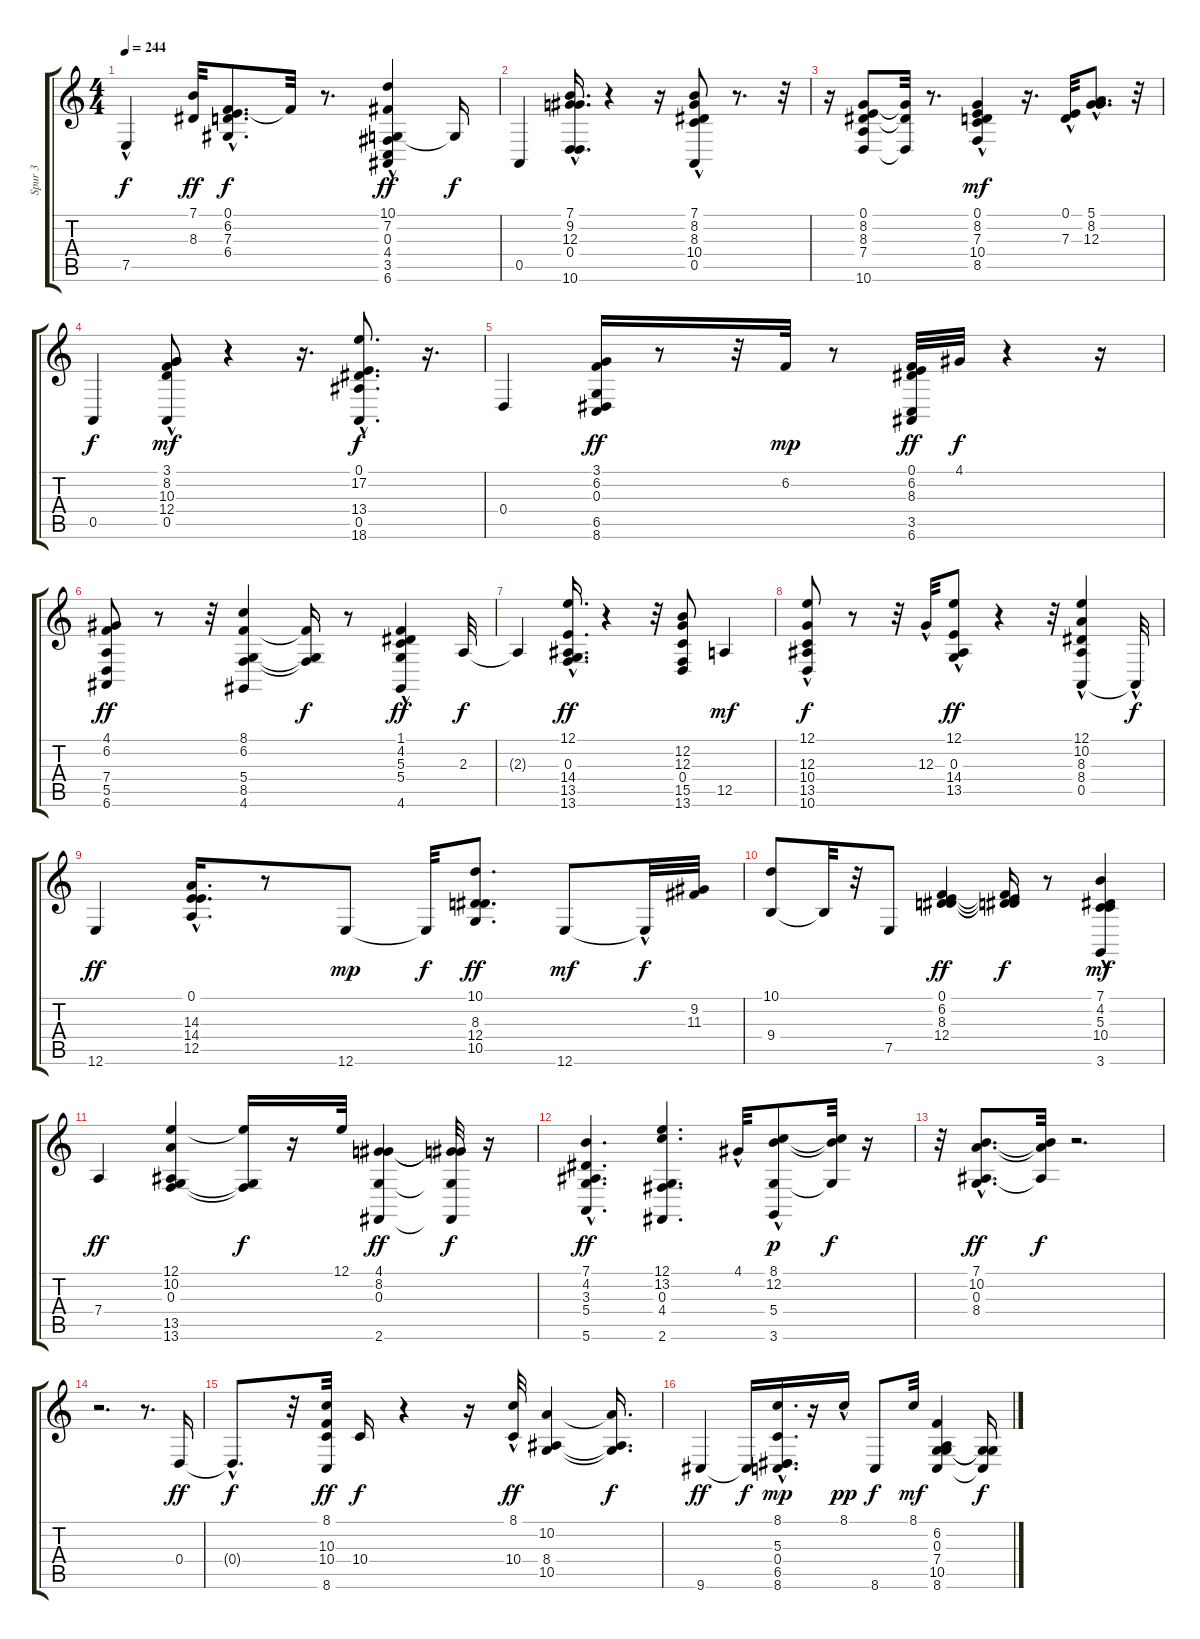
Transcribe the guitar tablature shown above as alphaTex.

\track ("Spur 3" "Spur 3") {instrument acousticgrandpiano}
\staff {score tabs}
\tuning (E4 B3 G3 D3 A2 E2) {hide}
\ts (4 4)
\tempo 244
\clef g2
\ks c
7.5{hac}.4{dy f} (7.1 8.3).32{dy ff} (0.1{hac} 6.2{hac} 7.3{hac} 6.4).8{d dy f} 6.2{t}.32 r.8{d} (10.1{hac} 7.2{hac} 0.3 4.4{hac} 3.5{hac} 6.6).4{dy ff} 0.3{t}.16{dy f} |
0.5.4 (7.1{hac} 9.2 12.3{hac} 0.4 10.6).16{d} r.4 r.16 (7.1 8.2 8.3{hac} 10.4{hac} 0.5).8 r.8{d} r.32 |
r.16 (0.1 8.2 8.3 7.4 10.6).8 (8.2{t} 8.3{t} 10.6{t}).32 r.8{d} (0.1 8.2{hac} 7.3{hac} 10.4{hac} 8.5).4{dy mf} r.16{d} (0.1{hac} 7.3{hac}).32 (5.1 8.2{hac} 12.3{hac}).8{d} r.32 |
0.5.4{dy f} (3.1{hac} 8.2 10.3{hac} 12.4 0.5).8{dy mf} r.4 r.16{d} (0.1 17.2 13.4 0.5{hac} 18.6).8{d dy f} r.16{d} |
0.4.4 (3.1 6.2 0.3 6.5 8.6).16{dy ff} r.8 r.32 6.2.32{dy mp} r.8 (0.1 6.2 8.3 3.5 6.6).32{dy ff} 4.1.32{dy f} r.4 r.16 |
(4.1 6.2 7.4 5.5 6.6).8{dy ff} r.8 r.32 (8.1 6.2 5.4 8.5 4.6).4 (6.2{t} 5.4{t} 8.5{t}).16{dy f} r.8 (1.1{hac} 4.2{hac} 5.3 5.4 4.6).4{dy ff} 2.3.32{dy f} |
2.3{t}.4 (12.1{hac} 0.3{hac} 14.4 13.5 13.6).16{d dy ff} r.4 r.32 (12.2 12.3 0.4 15.5 13.6).8 12.5.4{dy mf} |
(12.1 12.3 10.4{hac} 13.5 10.6).8{dy f} r.8 r.32 12.3{hac}.32 (12.1{hac} 0.3 14.4 13.5{hac}).8{dy ff} r.4 r.32 (12.1{hac} 10.2{hac} 8.3{hac} 8.4{hac} 0.5).4 0.5{hac t}.32{dy f} |
12.6.4{dy ff} (0.1 14.3{hac} 14.4{hac} 12.5).16{d} r.8 12.6.8{dy mp} 12.6{t}.32{dy f} (10.1 8.3 12.4 10.5).8{d dy ff} 12.6.8{dy mf} 12.6{hac t}.32{dy f} (9.2 11.3).32 |
(10.1 9.4).8 9.4{t}.32 r.32 7.5.8 (0.1 6.2 8.3 12.4).4{dy ff} (0.1{t} 6.2{t} 8.3{t} 12.4{t}).16{dy f} r.8 (7.1 4.2{hac} 5.3 10.4 3.6).4{dy mf} |
7.4.4{dy ff} (12.1 10.2 0.3 13.5 13.6).4 (12.1{t} 0.3{t} 13.6{t}).16{dy f} r.16 12.1.32 (4.1 8.2 0.3 2.6).4{dy ff} (4.1{t} 8.2{t} 0.3{t} 2.6{t}).32{dy f} r.16 |
(7.1 4.2 3.3 5.4{hac} 5.6).4{d dy ff} (12.1 13.2 0.3 4.4 2.6).4{d} 4.1{hac}.32 (8.1 12.2 5.4 3.6{hac}).8{dy p} (8.1{t} 12.2{t} 5.4{t}).32{dy f} r.16 |
r.32 (7.1{hac} 10.2{hac} 0.3{hac} 8.4{hac}).8{d dy ff} (7.1{t} 10.2{t} 8.4{t}).32{dy f} r.2{d} |
r.2{d} r.8{d} 0.4.16{dy ff} |
0.4{hac t}.8{d dy f} r.32 (8.1 10.3 10.4 8.6).32{dy ff} 10.4.16{dy f} r.4 r.16 (8.1{hac} 10.4{hac}).32{dy ff} (10.2 8.4 10.5).4 (10.2{t} 8.4{t} 10.5{t}).16{d dy f} |
9.6.4{dy ff} 9.6{t}.16{dy f} (8.1{hac} 5.3 0.4 6.5 8.6).16{d dy mp} r.16 8.1{hac}.16{dy pp} 8.6.8{dy f} 8.1.32{dy mf} (6.2 0.3 7.4 10.5 8.6).4 (0.3{t} 10.5{t} 8.6{t}).16{dy f}
